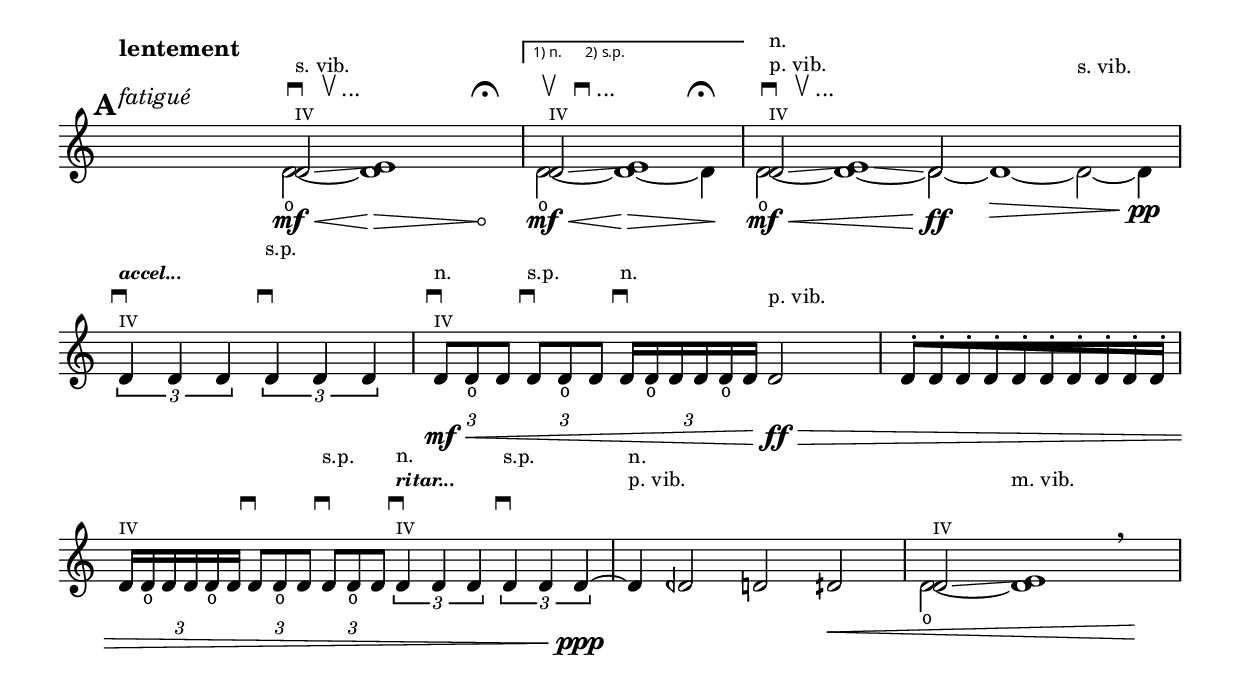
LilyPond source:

%% DO NOT EDIT this file manually; it is automatically
%% generated from LSR http://lsr.dsi.unimi.it
%% Make any changes in LSR itself, or in Documentation/snippets/new/ ,
%% and then run scripts/auxiliar/makelsr.py
%%
%% This file is in the public domain.
\version "2.17.0"

\header {
  lsrtags = "headword"

  texidoc = "
Unfretted headword

"
  doctitle = "Unfretted headword"
} % begin verbatim

% #!lilypond lcp-extract.ly -*- coding: utf-8; -*-

%%%
%%% les-cinq-pieds:
%%% extract for the lilypond documentaton project
%%%

%% Title:	Les cinq pieds
%% Composer: 	David Séverin
%% Date:	Juillet 2007
%% Instrument:	Violon Solo
%% Dedication:	A mon épouse Lívia De Souza Vidal
%% Additional:	avec l'aide de Krzysztof Wagenaar

%% Statement:

%% Here by, I, the composer, agree that this extract of my composition
%% be in the public domain and can be part of, used and presented in
%% the LilyPond Documention Project.

%% Statement Date: Octber the 9th, 2008


%%%
%%% Abbreviations
%%%

db         = \markup { \musicglyph #"scripts.downbow" }
dub        = \markup { \line { \musicglyph #"scripts.downbow" " " \musicglyph #"scripts.upbow" } }
dubetc     = \markup { \line { \musicglyph #"scripts.downbow" " " \musicglyph #"scripts.upbow" "..." } }

ub         = \markup { \musicglyph #"scripts.upbow" }
udb        = \markup { \line { \musicglyph #"scripts.upbow" " " \musicglyph #"scripts.downbow" } }
udbetc     = \markup { \line { \musicglyph #"scripts.upbow" " " \musicglyph #"scripts.downbow" "..." } }

fermaTa    = \markup \musicglyph #"scripts.ufermata"

accel   = \markup \tiny \italic \bold "accel..."
ritar   = \markup \tiny \italic \bold "ritar..."

ignore     = \override NoteColumn #'ignore-collision = ##t


%%
%% Strings
%%

svib           = \markup \small "s. vib."
pvib           = \markup \small "p. vib."
mvib           = \markup \small "m. vib."
sulp           = \markup \small "s.p."
norm           = \markup \small "n."

quatre         = \markup \teeny "IV"


%%
%% Shifting Notes
%%

shift      = \once \override NoteColumn #'force-hshift = #0.9
shifta     = \once \override NoteColumn #'force-hshift = #1.2
shiftb     = \once \override NoteColumn #'force-hshift = #1.4


%%
%% Hairpin
%%

% aniente        = "a niente"
aniente        = \once \override Hairpin #'circled-tip = ##t


%%
%% Tuplets
%%

tupletbp       = \once \override Staff.TupletBracket #'padding = #2.25


%%
%% Flag [Note Head - Stem]
%%

noflag         = \once \override Flag #'style = #'no-flag

%%%
%%% Functions
%%%

#(define-markup-command (colmark layout props args)
  (markup-list?)
  (let ((entries (cons (list '(baseline-skip . 2.3)) props)
       ))
   (interpret-markup layout entries
    (make-column-markup
     (map (lambda (arg)
	   (markup arg))
      (reverse args))))))


%%%
%%% Instruments
%%%

ViolinSolo = \relative c' {

  \voiceOne

  \set Score.markFormatter     =  #format-mark-box-numbers
  \override Score.VoltaBracket #'font-name                  = #"sans"
  \override Score.VoltaBracket #'extra-offset               = #'(0 . 1)
  \override SpacingSpanner     #'uniform-stretching         = ##t


  %% Measure 1
  \time 25/8
  \mark \default
  r2 ^\markup \colmark { \italic "fatigué" " " \bold "lentement"} r4 r r8
  <<
    { \shift d2 \glissando ^\markup \colmark { \quatre \dubetc \svib } \shifta e1 } \\
    { d2 \open \mf \< ~ \aniente d1  \! \> r4 r ^\markup \colmark { " " \fermaTa } \! }
  >>


  %% Measure 2
  \time 7/4
  \set Score.repeatCommands = #'((volta "1) n.      2) s.p."))
  <<
    { \shift d2 \glissando ^\markup \colmark { \quatre \udbetc } \shifta e1 } \\
    { d2 \open \mf \< ~ d1 \! \> ~ d4 ^\markup \colmark { " " \fermaTa } \! }
  >>
  \set Score.repeatCommands = #'((volta #f))


  %% Measure 3
  \time 15/4
  <<
    { \shift d2 \glissando ^\markup \colmark { \quatre \dubetc \pvib \norm } \shifta e1 \glissando d2 } \\
    { d2 \open \mf \< ~ d1 ~ d2 \ff  ~ d1 \> ~ d2 ^\markup \colmark { " " " " \svib } ~ d4 \pp}
  >>
  \break

  %% Measure 4
  \time 4/4
  \stemUp
  \tupletDown
  \times 2/3 { d4 ^\markup \colmark { \quatre \db \accel } d d }
  \times 2/3 { d4 ^\markup \colmark { " " \db " " \sulp } d d }



  %% Measure 5
  \time 5/4
  \tupletbp \times 2/3 { d8 \mf \< ^\markup \colmark { \quatre \db \norm } d _\open d }
  \tupletbp \times 2/3 { d8 ^\markup \colmark { " " \db \sulp } d _\open d }
  \tupletbp \times 2/3 { d16 ^\markup \colmark { " " \db \norm } d _\open d d d _\open d }
  d2 \ff ^\markup \colmark { " " \pvib } \>


  %% Measure 6
  \time 5/8
  \once \override Beam #'grow-direction = #RIGHT  % \featherDurations #(ly:make-moment 2 3)
  { d16 \staccato
    [ d \staccato d \staccato d \staccato d \staccato d \staccato d \staccato d \staccato d \staccato d \staccato]
  }
  \break


  %% Measure 7
  \time 7/4
  \tupletbp \times 2/3 { d16 ^\markup \colmark { \quatre } d _\open d d d _\open d }
  \tupletbp \times 2/3 { d8 ^\markup \colmark { " " \db } d _\open d }
  \tupletbp \times 2/3 { d8 ^\markup \colmark { " " \db " " \sulp } d _\open d }
  \times 2/3 { d4 ^\markup \colmark { \quatre \db \ritar \norm } d d }
  \times 2/3 { d4 ^\markup \colmark { " " \db " " \sulp } d d \ppp ~ }


  %% Measure 8
  d4 ^\markup \colmark { " " " " \pvib \norm }
  deh2 d dih \<


  %% Measure 9
  <<
    { \shift d2 \glissando ^\markup \colmark { \quatre } \shifta e1 } \\
    { d2 \open ~ d1  ^\markup \colmark { " " " " \mvib } }
  >>
  \breathe r4 \!

}


%%%
%%% Score
%%%

\score {

  <<
    \relative <<
      \new Staff \ViolinSolo
    >>

    \override Score.Rest #'transparent = ##t
    \set Score.defaultBarType          = "empty"
  >>

  \layout  {
    indent       = 0.0
    \context {
      \Staff
      \remove "Time_signature_engraver"
    }
    \context {
      \Score
      \remove "Bar_number_engraver"
    }
  }
}
